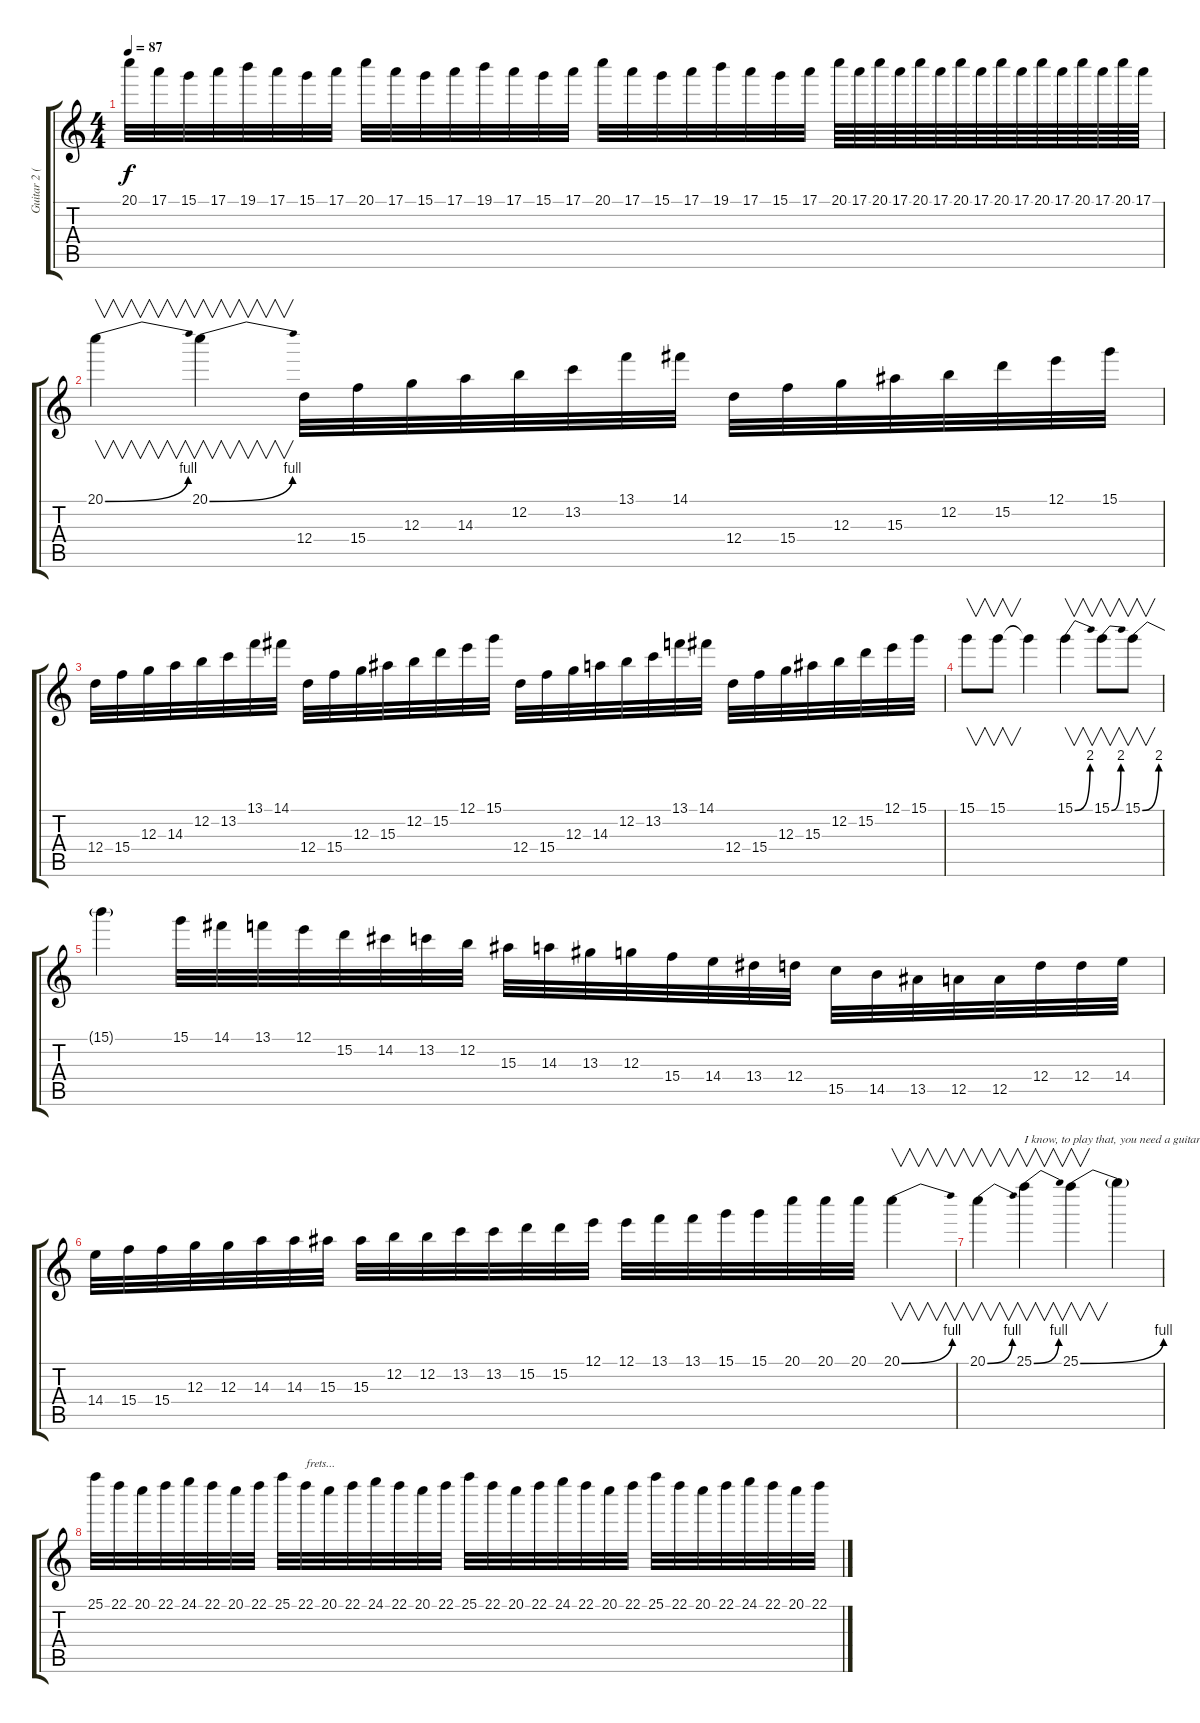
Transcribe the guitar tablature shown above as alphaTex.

\track ("Guitar 2 (distortion)" "Guitar 2 (") {instrument distortionguitar}
\staff {score tabs}
\tuning (E4 B3 G3 D3 A2 E2) {hide}
\ts (4 4)
\tempo 87
\clef g2
\ks c
20.1.32{dy f} 17.1.32 15.1.32 17.1.32 19.1.32 17.1.32 15.1.32 17.1.32 20.1.32 17.1.32 15.1.32 17.1.32 19.1.32 17.1.32 15.1.32 17.1.32 20.1.32 17.1.32 15.1.32 17.1.32 19.1.32 17.1.32 15.1.32 17.1.32 20.1.64 17.1.64 20.1.64 17.1.64 20.1.64 17.1.64 20.1.64 17.1.64 20.1.64 17.1.64 20.1.64 17.1.64 20.1.64 17.1.64 20.1.64 17.1.64 |
20.1{be (bend 0 0 60 4)}.4{v} 20.1{be (bend 0 0 60 4)}.4{v} 12.4.32 15.4.32 12.3.32 14.3.32 12.2.32 13.2.32 13.1.32 14.1.32 12.4.32 15.4.32 12.3.32 15.3.32 12.2.32 15.2.32 12.1.32 15.1.32 |
12.4.32 15.4.32 12.3.32 14.3.32 12.2.32 13.2.32 13.1.32 14.1.32 12.4.32 15.4.32 12.3.32 15.3.32 12.2.32 15.2.32 12.1.32 15.1.32 12.4.32 15.4.32 12.3.32 14.3.32 12.2.32 13.2.32 13.1.32 14.1.32 12.4.32 15.4.32 12.3.32 15.3.32 12.2.32 15.2.32 12.1.32 15.1.32 |
15.1.8{v} 15.1.8{v} 15.1{t}.4 15.1{be (bend 0 0 60 8)}.4{v} 15.1{be (bend 0 0 60 8)}.8{v} 15.1{be (bend 0 0 60 8)}.8{v} |
15.1{t}.4 15.1.32 14.1.32 13.1.32 12.1.32 15.2.32 14.2.32 13.2.32 12.2.32 15.3.32 14.3.32 13.3.32 12.3.32 15.4.32 14.4.32 13.4.32 12.4.32 15.5.32 14.5.32 13.5.32 12.5.32 12.5.32 12.4.32 12.4.32 14.4.32 |
14.4.32 15.4.32 15.4.32 12.3.32 12.3.32 14.3.32 14.3.32 15.3.32 15.3.32 12.2.32 12.2.32 13.2.32 13.2.32 15.2.32 15.2.32 12.1.32 12.1.32 13.1.32 13.1.32 15.1.32 15.1.32 20.1.32 20.1.32 20.1.32 20.1{be (bend 0 0 60 4)}.4{v} |
20.1{be (bend 0 0 60 4)}.4{v} 25.1{be (bend 0 0 60 4)}.4{v txt "I know, to play that, you need a guitar with a lot"} 25.1{be (bend 0 0 60 4)}.4{v} 25.1{t}.4 |
25.1.32 22.1.32 20.1.32 22.1.32 24.1.32 22.1.32 20.1.32 22.1.32 25.1.32 22.1.32{txt "frets..."} 20.1.32 22.1.32 24.1.32 22.1.32 20.1.32 22.1.32 25.1.32 22.1.32 20.1.32 22.1.32 24.1.32 22.1.32 20.1.32 22.1.32 25.1.32 22.1.32 20.1.32 22.1.32 24.1.32 22.1.32 20.1.32 22.1.32
